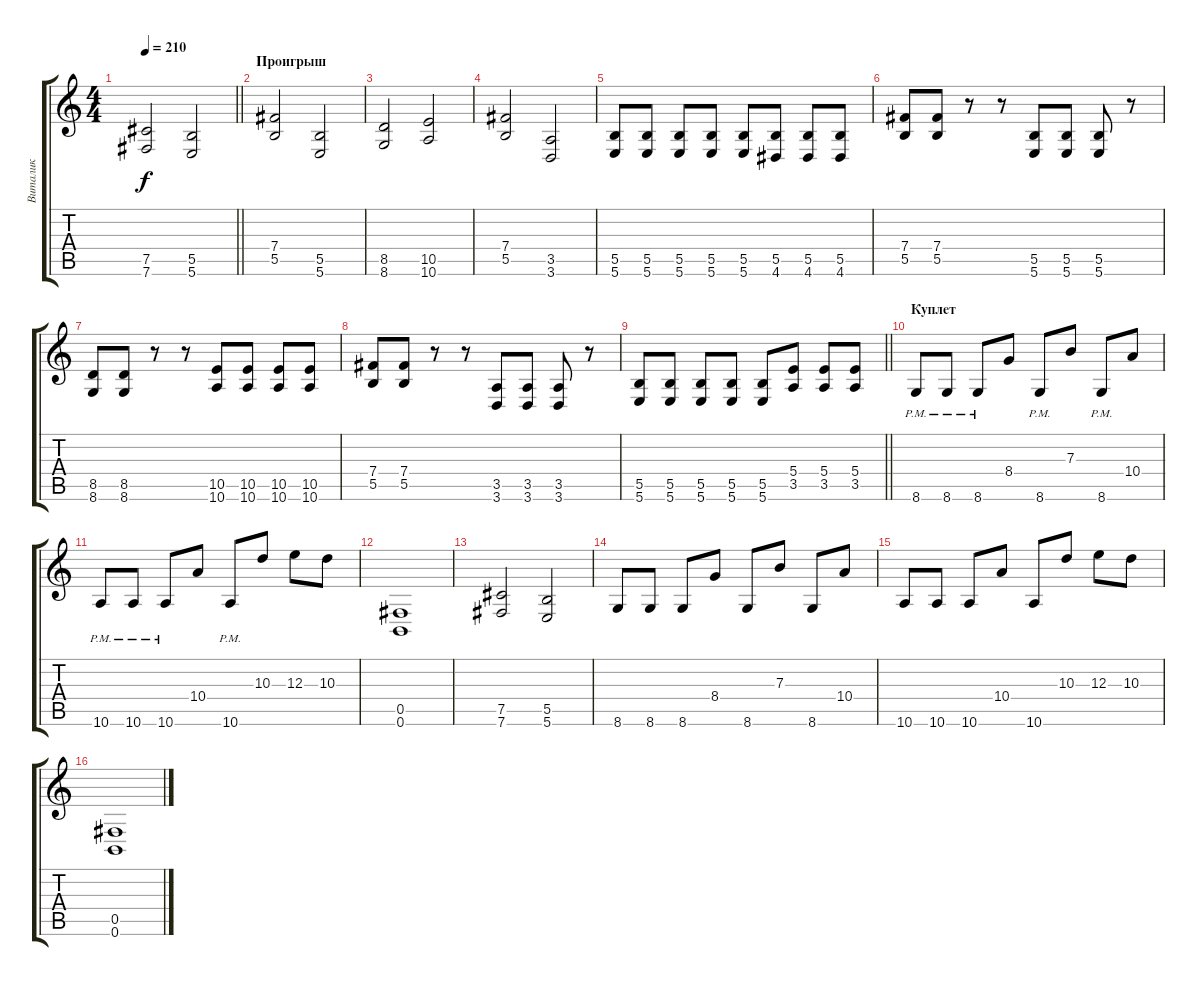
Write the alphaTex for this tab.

\track ("Виталик" "Виталик") {instrument distortionguitar}
\staff {score tabs}
\tuning (Db4 Ab3 E3 B2 Gb2 B1) {hide}
\ts (4 4)
\tempo 210
\clef g2
\barLineRight lightlight
\ks c
(7.5 7.6).2{dy f} (5.5 5.6).2 |
\section ("" "Проигрыш")
(7.4 5.5).2 (5.5 5.6).2 |
(8.5 8.6).2 (10.5 10.6).2 |
(7.4 5.5).2 (3.5 3.6).2 |
(5.5 5.6).8 (5.5 5.6).8 (5.5 5.6).8 (5.5 5.6).8 (5.5 5.6).8 (5.5 4.6).8 (5.5 4.6).8 (5.5 4.6).8 |
(7.4 5.5).8 (7.4 5.5).8 r.8 r.8 (5.5 5.6).8 (5.5 5.6).8 (5.5 5.6).8 r.8 |
(8.5 8.6).8 (8.5 8.6).8 r.8 r.8 (10.5 10.6).8 (10.5 10.6).8 (10.5 10.6).8 (10.5 10.6).8 |
(7.4 5.5).8 (7.4 5.5).8 r.8 r.8 (3.5 3.6).8 (3.5 3.6).8 (3.5 3.6).8 r.8 |
\barLineRight lightlight
(5.5 5.6).8 (5.5 5.6).8 (5.5 5.6).8 (5.5 5.6).8 (5.5 5.6).8 (5.4 3.5).8 (5.4 3.5).8 (5.4 3.5).8 |
\section ("" "Куплет")
8.6{pm}.8 8.6{pm}.8 8.6{pm}.8 8.4.8 8.6{pm}.8 7.3.8 8.6{pm}.8 10.4.8 |
10.6{pm}.8 10.6{pm}.8 10.6{pm}.8 10.4.8 10.6{pm}.8 10.3.8 12.3.8 10.3.8 |
(0.5 0.6).1 |
(7.5 7.6).2 (5.5 5.6).2 |
8.6.8 8.6.8 8.6.8 8.4.8 8.6.8 7.3.8 8.6.8 10.4.8 |
10.6.8 10.6.8 10.6.8 10.4.8 10.6.8 10.3.8 12.3.8 10.3.8 |
(0.5 0.6).1
